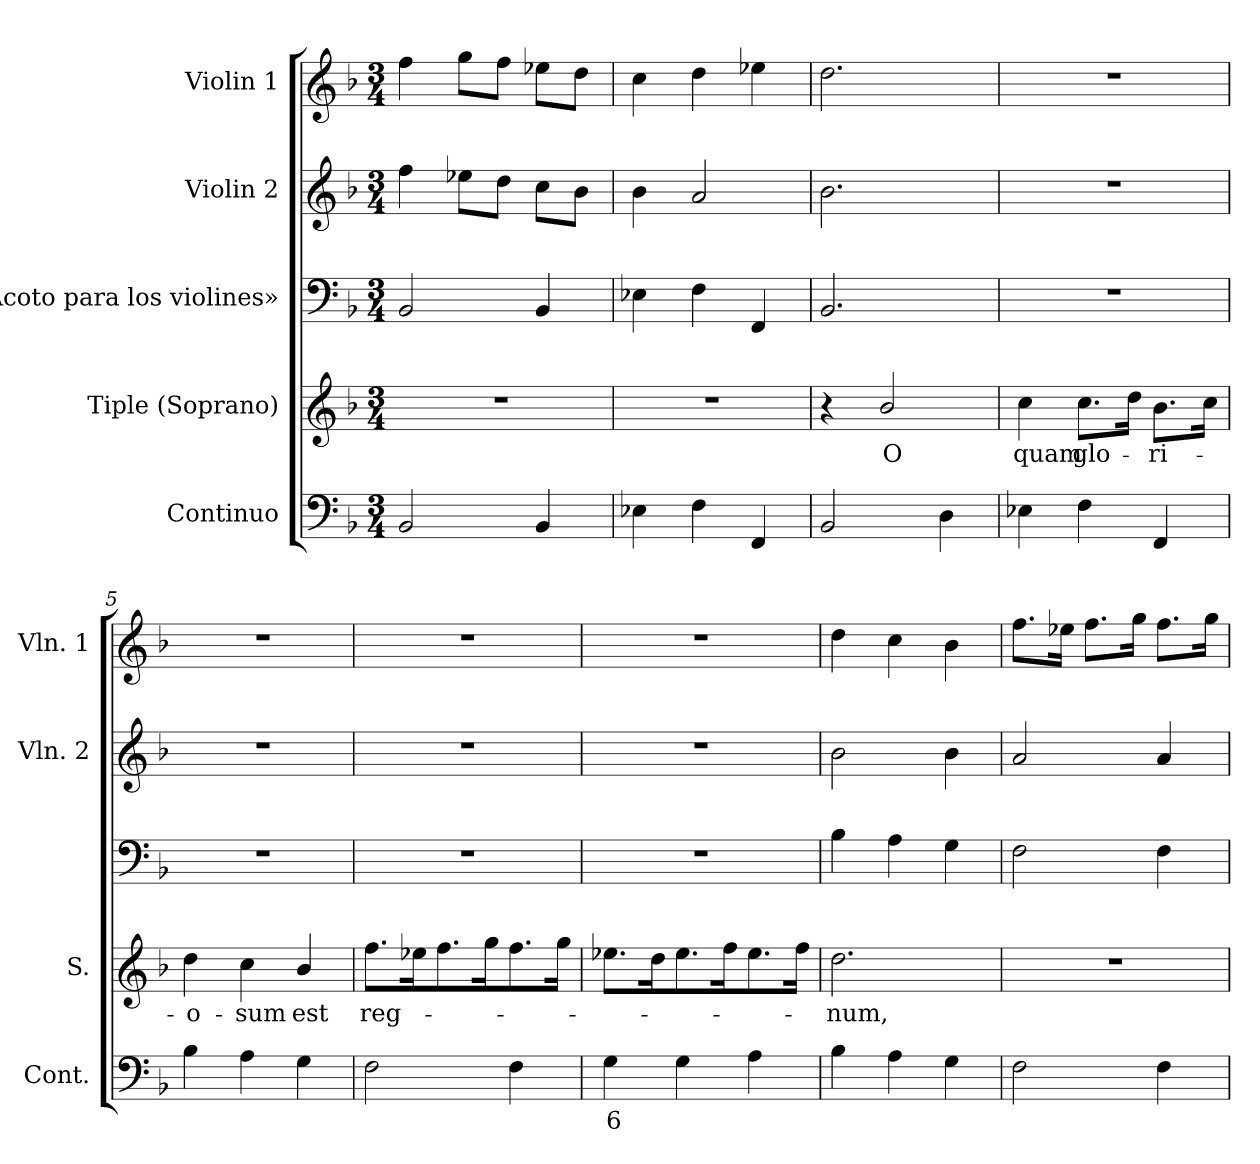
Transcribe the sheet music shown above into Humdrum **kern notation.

**kern	**text	**kern	**text	**kern	**kern	**kern
*part5	*part5	*part4	*part4	*part3	*part2	*part1
*staff5	*staff5	*staff4	*staff4	*staff3	*staff2	*staff1
*I"Continuo	*	*I"Tiple (Soprano)	*	*I"«Acoto para los violines»	*I"Violin 2	*I"Violin 1
*I'Cont.	*	*I'S.	*	*	*I'Vln. 2	*I'Vln. 1
!!LO:PB:g=z
*clefF4	*	*clefG2	*	*clefF4	*clefG2	*clefG2
*k[b-]	*	*k[b-]	*	*k[b-]	*k[b-]	*k[b-]
*F:	*	*F:	*	*F:	*F:	*F:
*M3/4	*	*M3/4	*	*M3/4	*M3/4	*M3/4
=1	=1	=1	=1	=1	=1	=1
!	!	!LO:N:vis=1	!	!	!	!
2BB-i/	.	2.r	.	2BB-i/	4ffi\	4ffi\
.	.	.	.	.	8ee-Xi\L	8ggi\L
.	.	.	.	.	8ddi\J	8ffi\J
4BB-i/	.	.	.	4BB-i/	8cci\L	8ee-Xi\L
.	.	.	.	.	8b-i\J	8ddi\J
=2	=2	=2	=2	=2	=2	=2
!	!	!LO:N:vis=1	!	!	!	!
4E-Xi\	.	2.r	.	4E-Xi\	4b-i\	4cci\
4Fi\	.	.	.	4Fi\	2ai/	4ddi\
4FFi/	.	.	.	4FFi/	.	4ee-Xi\
=3	=3	=3	=3	=3	=3	=3
2BB-i/	.	4r	.	2.BB-i/	2.b-i\	2.ddi\
!	!	!	!LO:LY:b:color=#000000	!	!	!
.	.	2b-i/	O	.	.	.
4Di\	.	.	.	.	.	.
=4	=4	=4	=4	=4	=4	=4
!	!	!	!LO:LY:b:color=#000000	!LO:N:vis=1	!LO:N:vis=1	!LO:N:vis=1
4E-Xi\	.	4cci\	quam	2.r	2.r	2.r
!	!	!	!LO:LY:b:color=#000000	!	!	!
4Fi\	.	8.cci\L	glo-	.	.	.
.	.	16ddi\Jk	.	.	.	.
!	!	!	!LO:LY:b:color=#000000	!	!	!
4FFi/	.	8.b-i\L	-ri-	.	.	.
.	.	16cci\Jk	.	.	.	.
=5	=5	=5	=5	=5	=5	=5
!	!	!	!LO:LY:b:color=#000000	!LO:N:vis=1	!LO:N:vis=1	!LO:N:vis=1
4B-i\	.	4ddi\	-o-	2.r	2.r	2.r
!	!	!	!LO:LY:b:color=#000000	!	!	!
4Ai\	.	4cci\	-sum	.	.	.
!	!	!	!LO:LY:b:color=#000000	!	!	!
4Gi\	.	4b-i/	est	.	.	.
=6	=6	=6	=6	=6	=6	=6
!	!	!	!LO:LY:b:color=#000000	!LO:N:vis=1	!LO:N:vis=1	!LO:N:vis=1
2Fi\	.	8.ffi\L	reg-	2.r	2.r	2.r
.	.	16ee-Xi\k	.	.	.	.
.	.	8.ffi\	.	.	.	.
.	.	16ggi\k	.	.	.	.
4Fi\	.	8.ffi\	.	.	.	.
.	.	16ggi\Jk	.	.	.	.
=7	=7	=7	=7	=7	=7	=7
!	!LO:LY:b:color=#000000	!	!	!LO:N:vis=1	!LO:N:vis=1	!LO:N:vis=1
4Gi\	6	8.ee-Xi\L	.	2.r	2.r	2.r
.	.	16ddi\k	.	.	.	.
4Gi\	.	8.ee-i\	.	.	.	.
.	.	16ffi\k	.	.	.	.
4Ai\	.	8.ee-i\	.	.	.	.
.	.	16ffi\Jk	.	.	.	.
!!LO:LB:g=z
=8	=8	=8	=8	=8	=8	=8
!	!	!	!LO:LY:b:color=#000000	!	!	!
4B-i\	.	2.ddi\	-num,	4B-i\	2b-i\	4ddi\
4Ai\	.	.	.	4Ai\	.	4cci\
4Gi\	.	.	.	4Gi\	4b-i\	4b-i\
=9	=9	=9	=9	=9	=9	=9
!	!	!LO:N:vis=1	!	!	!	!
2Fi\	.	2.r	.	2Fi\	2ai/	8.ffi\L
.	.	.	.	.	.	16ee-Xi\Jk
.	.	.	.	.	.	8.ffi\L
.	.	.	.	.	.	16ggi\Jk
4Fi\	.	.	.	4Fi\	4ai/	8.ffi\L
.	.	.	.	.	.	16ggi\Jk
=	=	=	=	=	=	=
*-	*-	*-	*-	*-	*-	*-
